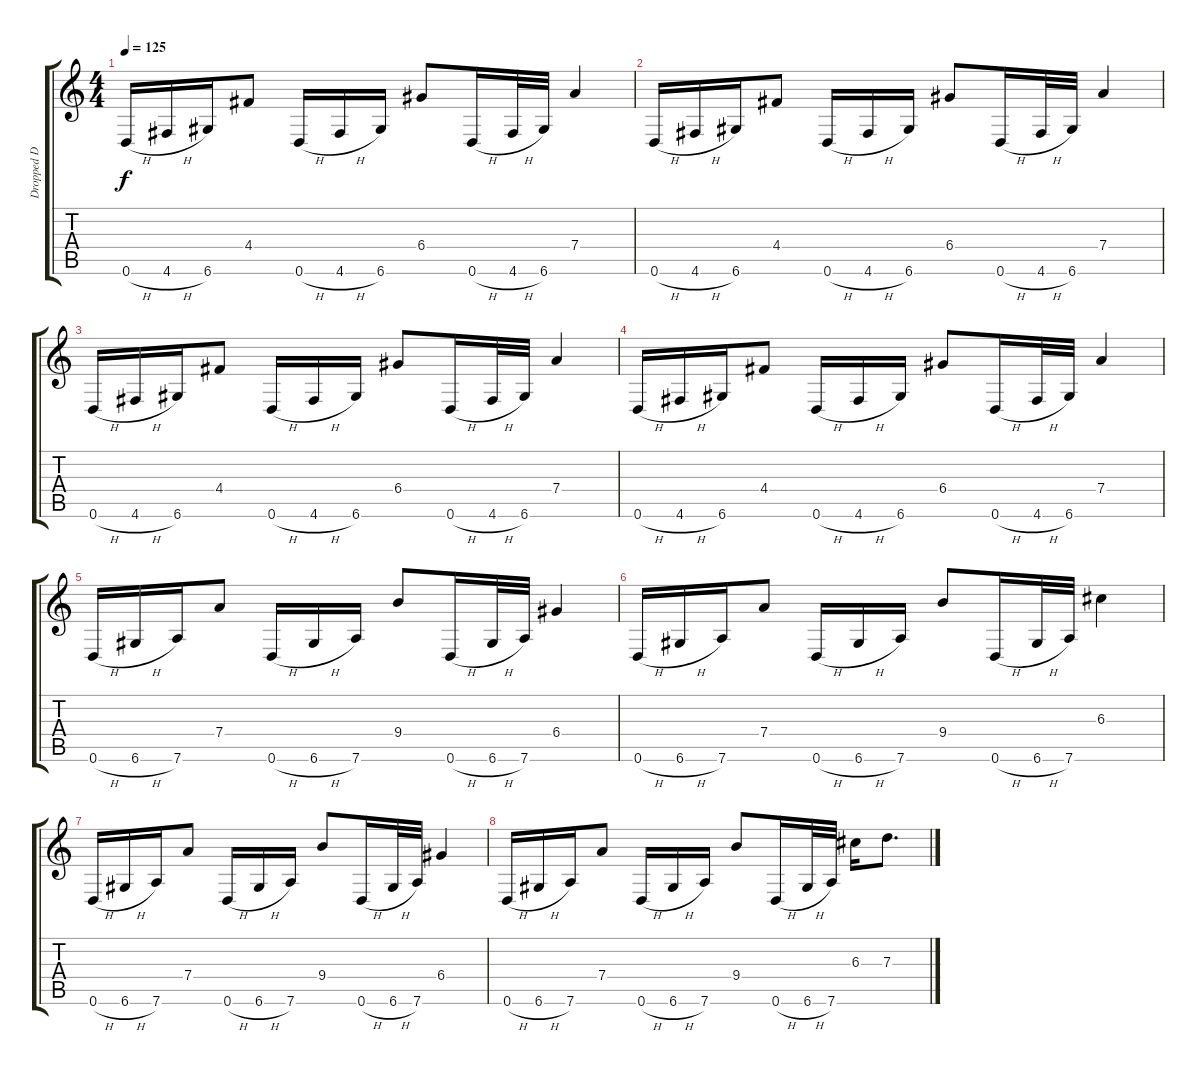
\track ("Dropped D" "Dropped D") {instrument distortionguitar}
\staff {score tabs}
\tuning (E4 B3 G3 D3 A2 D2) {hide}
\ts (4 4)
\tempo 125
\clef g2
\ks c
0.6{h}.16{dy f} 4.6{h}.16 6.6.16 4.4.8 0.6{h}.16 4.6{h}.16 6.6.16 6.4.8 0.6{h}.16 4.6{h}.32 6.6.32 7.4.4 |
0.6{h}.16 4.6{h}.16 6.6.16 4.4.8 0.6{h}.16 4.6{h}.16 6.6.16 6.4.8 0.6{h}.16 4.6{h}.32 6.6.32 7.4.4 |
0.6{h}.16 4.6{h}.16 6.6.16 4.4.8 0.6{h}.16 4.6{h}.16 6.6.16 6.4.8 0.6{h}.16 4.6{h}.32 6.6.32 7.4.4 |
0.6{h}.16 4.6{h}.16 6.6.16 4.4.8 0.6{h}.16 4.6{h}.16 6.6.16 6.4.8 0.6{h}.16 4.6{h}.32 6.6.32 7.4.4 |
0.6{h}.16 6.6{h}.16 7.6.16 7.4.8 0.6{h}.16 6.6{h}.16 7.6.16 9.4.8 0.6{h}.16 6.6{h}.32 7.6.32 6.4.4 |
0.6{h}.16 6.6{h}.16 7.6.16 7.4.8 0.6{h}.16 6.6{h}.16 7.6.16 9.4.8 0.6{h}.16 6.6{h}.32 7.6.32 6.3.4 |
0.6{h}.16 6.6{h}.16 7.6.16 7.4.8 0.6{h}.16 6.6{h}.16 7.6.16 9.4.8 0.6{h}.16 6.6{h}.32 7.6.32 6.4.4 |
0.6{h}.16 6.6{h}.16 7.6.16 7.4.8 0.6{h}.16 6.6{h}.16 7.6.16 9.4.8 0.6{h}.16 6.6{h}.32 7.6.32 6.3.16 7.3.8{d}
